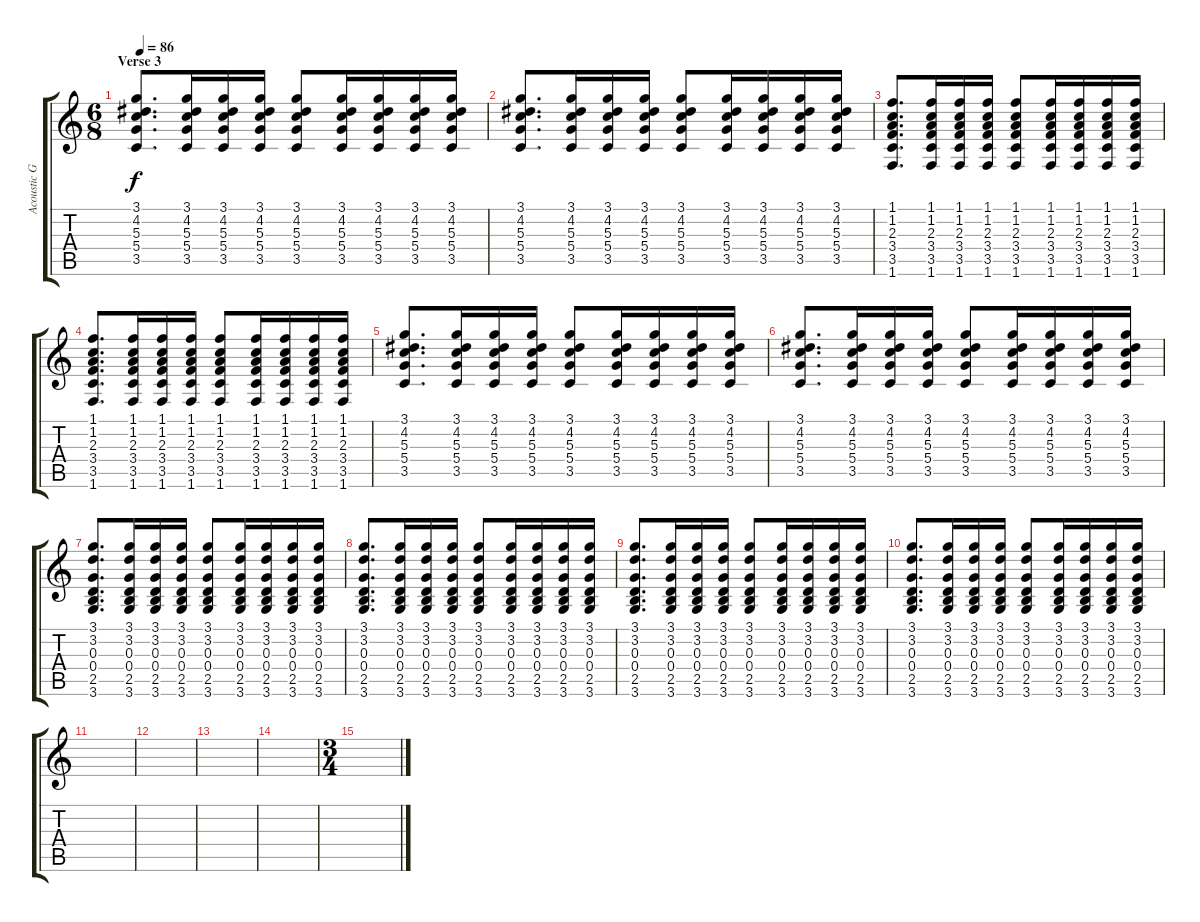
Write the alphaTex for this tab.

\track ("Acoustic Guitar" "Acoustic G") {instrument acousticguitarsteel}
\staff {score tabs}
\tuning (E4 B3 G3 D3 A2 E2) {hide}
\ts (6 8)
\section ("" "Verse 3")
\tempo 86
\clef g2
\ks c
(3.1 4.2 5.3 5.4 3.5).8{d dy f} (3.1 4.2 5.3 5.4 3.5).16 (3.1 4.2 5.3 5.4 3.5).16 (3.1 4.2 5.3 5.4 3.5).16 (3.1 4.2 5.3 5.4 3.5).8 (3.1 4.2 5.3 5.4 3.5).16 (3.1 4.2 5.3 5.4 3.5).16 (3.1 4.2 5.3 5.4 3.5).16 (3.1 4.2 5.3 5.4 3.5).16 |
(3.1 4.2 5.3 5.4 3.5).8{d} (3.1 4.2 5.3 5.4 3.5).16 (3.1 4.2 5.3 5.4 3.5).16 (3.1 4.2 5.3 5.4 3.5).16 (3.1 4.2 5.3 5.4 3.5).8 (3.1 4.2 5.3 5.4 3.5).16 (3.1 4.2 5.3 5.4 3.5).16 (3.1 4.2 5.3 5.4 3.5).16 (3.1 4.2 5.3 5.4 3.5).16 |
(1.1 1.2 2.3 3.4 3.5 1.6).8{d} (1.1 1.2 2.3 3.4 3.5 1.6).16 (1.1 1.2 2.3 3.4 3.5 1.6).16 (1.1 1.2 2.3 3.4 3.5 1.6).16 (1.1 1.2 2.3 3.4 3.5 1.6).8 (1.1 1.2 2.3 3.4 3.5 1.6).16 (1.1 1.2 2.3 3.4 3.5 1.6).16 (1.1 1.2 2.3 3.4 3.5 1.6).16 (1.1 1.2 2.3 3.4 3.5 1.6).16 |
(1.1 1.2 2.3 3.4 3.5 1.6).8{d} (1.1 1.2 2.3 3.4 3.5 1.6).16 (1.1 1.2 2.3 3.4 3.5 1.6).16 (1.1 1.2 2.3 3.4 3.5 1.6).16 (1.1 1.2 2.3 3.4 3.5 1.6).8 (1.1 1.2 2.3 3.4 3.5 1.6).16 (1.1 1.2 2.3 3.4 3.5 1.6).16 (1.1 1.2 2.3 3.4 3.5 1.6).16 (1.1 1.2 2.3 3.4 3.5 1.6).16 |
(3.1 4.2 5.3 5.4 3.5).8{d} (3.1 4.2 5.3 5.4 3.5).16 (3.1 4.2 5.3 5.4 3.5).16 (3.1 4.2 5.3 5.4 3.5).16 (3.1 4.2 5.3 5.4 3.5).8 (3.1 4.2 5.3 5.4 3.5).16 (3.1 4.2 5.3 5.4 3.5).16 (3.1 4.2 5.3 5.4 3.5).16 (3.1 4.2 5.3 5.4 3.5).16 |
(3.1 4.2 5.3 5.4 3.5).8{d} (3.1 4.2 5.3 5.4 3.5).16 (3.1 4.2 5.3 5.4 3.5).16 (3.1 4.2 5.3 5.4 3.5).16 (3.1 4.2 5.3 5.4 3.5).8 (3.1 4.2 5.3 5.4 3.5).16 (3.1 4.2 5.3 5.4 3.5).16 (3.1 4.2 5.3 5.4 3.5).16 (3.1 4.2 5.3 5.4 3.5).16 |
(3.1 3.2 0.3 0.4 2.5 3.6).8{d} (3.1 3.2 0.3 0.4 2.5 3.6).16 (3.1 3.2 0.3 0.4 2.5 3.6).16 (3.1 3.2 0.3 0.4 2.5 3.6).16 (3.1 3.2 0.3 0.4 2.5 3.6).8 (3.1 3.2 0.3 0.4 2.5 3.6).16 (3.1 3.2 0.3 0.4 2.5 3.6).16 (3.1 3.2 0.3 0.4 2.5 3.6).16 (3.1 3.2 0.3 0.4 2.5 3.6).16 |
(3.1 3.2 0.3 0.4 2.5 3.6).8{d} (3.1 3.2 0.3 0.4 2.5 3.6).16 (3.1 3.2 0.3 0.4 2.5 3.6).16 (3.1 3.2 0.3 0.4 2.5 3.6).16 (3.1 3.2 0.3 0.4 2.5 3.6).8 (3.1 3.2 0.3 0.4 2.5 3.6).16 (3.1 3.2 0.3 0.4 2.5 3.6).16 (3.1 3.2 0.3 0.4 2.5 3.6).16 (3.1 3.2 0.3 0.4 2.5 3.6).16 |
(3.1 3.2 0.3 0.4 2.5 3.6).8{d} (3.1 3.2 0.3 0.4 2.5 3.6).16 (3.1 3.2 0.3 0.4 2.5 3.6).16 (3.1 3.2 0.3 0.4 2.5 3.6).16 (3.1 3.2 0.3 0.4 2.5 3.6).8 (3.1 3.2 0.3 0.4 2.5 3.6).16 (3.1 3.2 0.3 0.4 2.5 3.6).16 (3.1 3.2 0.3 0.4 2.5 3.6).16 (3.1 3.2 0.3 0.4 2.5 3.6).16 |
(3.1 3.2 0.3 0.4 2.5 3.6).8{d} (3.1 3.2 0.3 0.4 2.5 3.6).16 (3.1 3.2 0.3 0.4 2.5 3.6).16 (3.1 3.2 0.3 0.4 2.5 3.6).16 (3.1 3.2 0.3 0.4 2.5 3.6).8 (3.1 3.2 0.3 0.4 2.5 3.6).16 (3.1 3.2 0.3 0.4 2.5 3.6).16 (3.1 3.2 0.3 0.4 2.5 3.6).16 (3.1 3.2 0.3 0.4 2.5 3.6).16 |
|
|
|
|
\ts (3 4)
